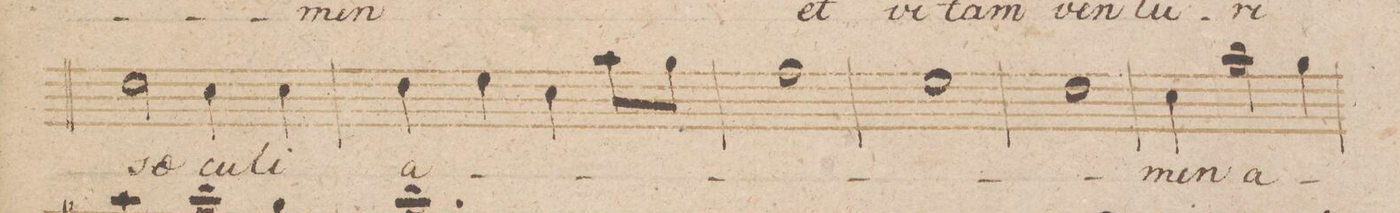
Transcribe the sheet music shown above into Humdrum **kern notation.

**kern	**text	**dynam
*I"Canto.	*	*
*clefC1	*	*
*k[b-]	*	*
*met(c)	*	*
*M4/4	*	*
2b-\	-sae-	.
4a\	-cu-	.
4a\	-li	.
=264	=264	=264
4b-\	a-	.
4b-\	.	.
4a\	.	.
8ff\L	.	.
8ee\J	.	.
=265	=265	=265
1dd	.	.
=266	=266	=266
1cc	.	.
=267	=267	=267
1b-	.	.
=268	=268	=268
4a\	-men	.
2ff\	a-	.
4ee\	.	.
=269	=269	=269
*-	*-	*-
